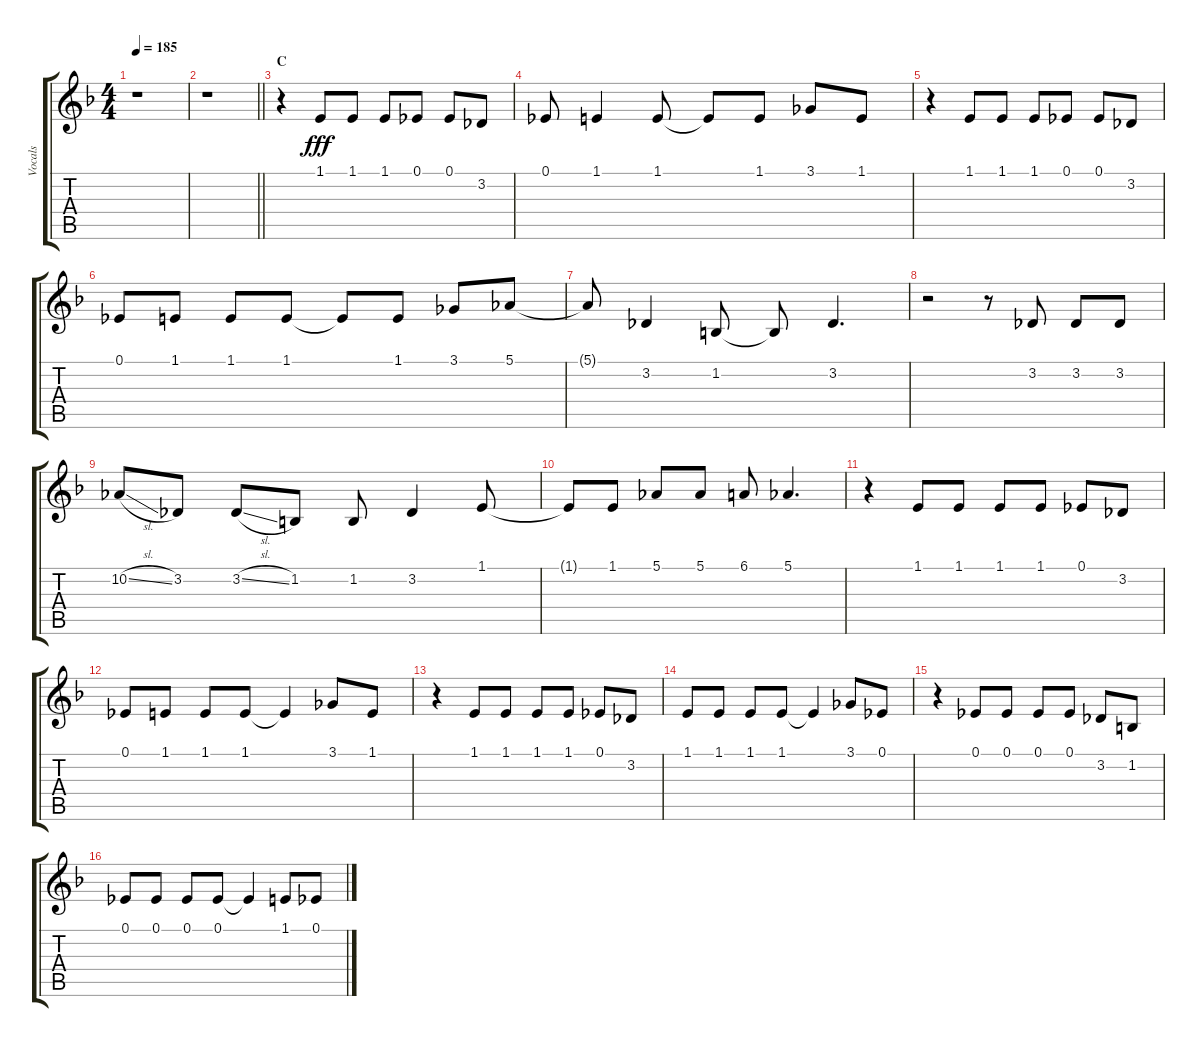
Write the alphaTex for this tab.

\track ("Vocals" "Vocals") {instrument voiceoohs}
\staff {score tabs}
\tuning (Eb4 Bb3 Gb3 Db3 Ab2 Db2) {hide}
\ts (4 4)
\tempo 185
\clef g2
\ks f
r.1{dy fff} |
\barLineRight lightlight
r.1 |
\section ("" "C")
r.4 1.1.8 1.1.8 1.1.8 0.1.8 0.1.8 3.2.8 |
0.1.8 1.1.4 1.1.8 1.1{t}.8 1.1.8 3.1.8 1.1.8 |
r.4 1.1.8 1.1.8 1.1.8 0.1.8 0.1.8 3.2.8 |
0.1.8 1.1.8 1.1.8 1.1.8 1.1{t}.8 1.1.8 3.1.8 5.1.8 |
5.1{t}.8 3.2.4 1.2.8 1.2{t}.8 3.2.4{d} |
r.2 r.8 3.2.8 3.2.8 3.2.8 |
10.2{sl}.8 3.2.8 3.2{sl}.8 1.2.8 1.2.8 3.2.4 1.1.8 |
1.1{t}.8 1.1.8 5.1.8 5.1.8 6.1.8 5.1.4{d} |
r.4 1.1.8 1.1.8 1.1.8 1.1.8 0.1.8 3.2.8 |
0.1.8 1.1.8 1.1.8 1.1.8 1.1{t}.4 3.1.8 1.1.8 |
r.4 1.1.8 1.1.8 1.1.8 1.1.8 0.1.8 3.2.8 |
1.1.8 1.1.8 1.1.8 1.1.8 1.1{t}.4 3.1.8 0.1.8 |
r.4 0.1.8 0.1.8 0.1.8 0.1.8 3.2.8 1.2.8 |
0.1.8 0.1.8 0.1.8 0.1.8 0.1{t}.4 1.1.8 0.1.8
